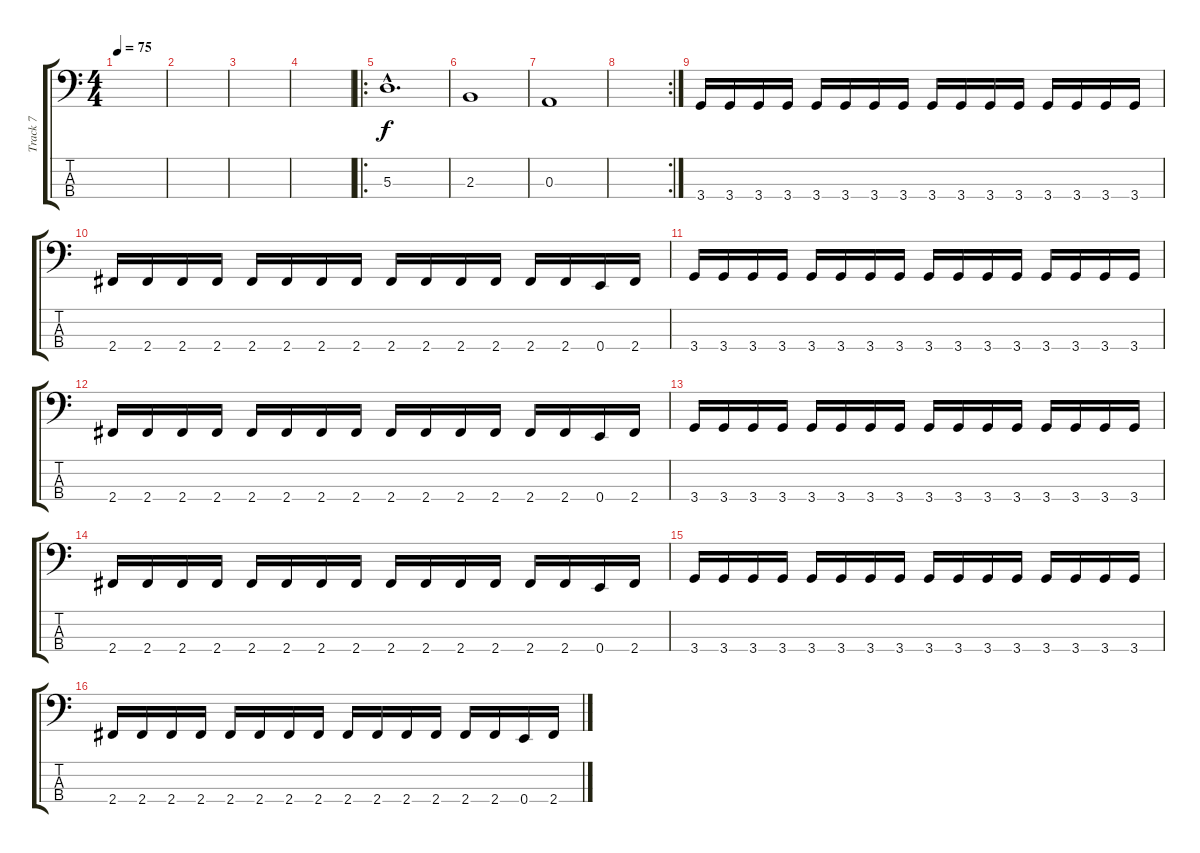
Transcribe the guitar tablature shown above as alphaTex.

\track ("Track 7" "Track 7") {instrument electricbassfinger}
\staff {score tabs}
\tuning (G2 D2 A1 E1) {hide}
\ts (4 4)
\tempo 75
\clef f4
\ks c
|
|
|
|
\ro
5.3{hac}.1{d} |
2.3.1 |
0.3.1 |
\rc 2
|
3.4.16 3.4.16 3.4.16 3.4.16 3.4.16 3.4.16 3.4.16 3.4.16 3.4.16 3.4.16 3.4.16 3.4.16 3.4.16 3.4.16 3.4.16 3.4.16 |
2.4.16 2.4.16 2.4.16 2.4.16 2.4.16 2.4.16 2.4.16 2.4.16 2.4.16 2.4.16 2.4.16 2.4.16 2.4.16 2.4.16 0.4.16 2.4.16 |
3.4.16 3.4.16 3.4.16 3.4.16 3.4.16 3.4.16 3.4.16 3.4.16 3.4.16 3.4.16 3.4.16 3.4.16 3.4.16 3.4.16 3.4.16 3.4.16 |
2.4.16 2.4.16 2.4.16 2.4.16 2.4.16 2.4.16 2.4.16 2.4.16 2.4.16 2.4.16 2.4.16 2.4.16 2.4.16 2.4.16 0.4.16 2.4.16 |
3.4.16 3.4.16 3.4.16 3.4.16 3.4.16 3.4.16 3.4.16 3.4.16 3.4.16 3.4.16 3.4.16 3.4.16 3.4.16 3.4.16 3.4.16 3.4.16 |
2.4.16 2.4.16 2.4.16 2.4.16 2.4.16 2.4.16 2.4.16 2.4.16 2.4.16 2.4.16 2.4.16 2.4.16 2.4.16 2.4.16 0.4.16 2.4.16 |
3.4.16 3.4.16 3.4.16 3.4.16 3.4.16 3.4.16 3.4.16 3.4.16 3.4.16 3.4.16 3.4.16 3.4.16 3.4.16 3.4.16 3.4.16 3.4.16 |
2.4.16 2.4.16 2.4.16 2.4.16 2.4.16 2.4.16 2.4.16 2.4.16 2.4.16 2.4.16 2.4.16 2.4.16 2.4.16 2.4.16 0.4.16 2.4.16
